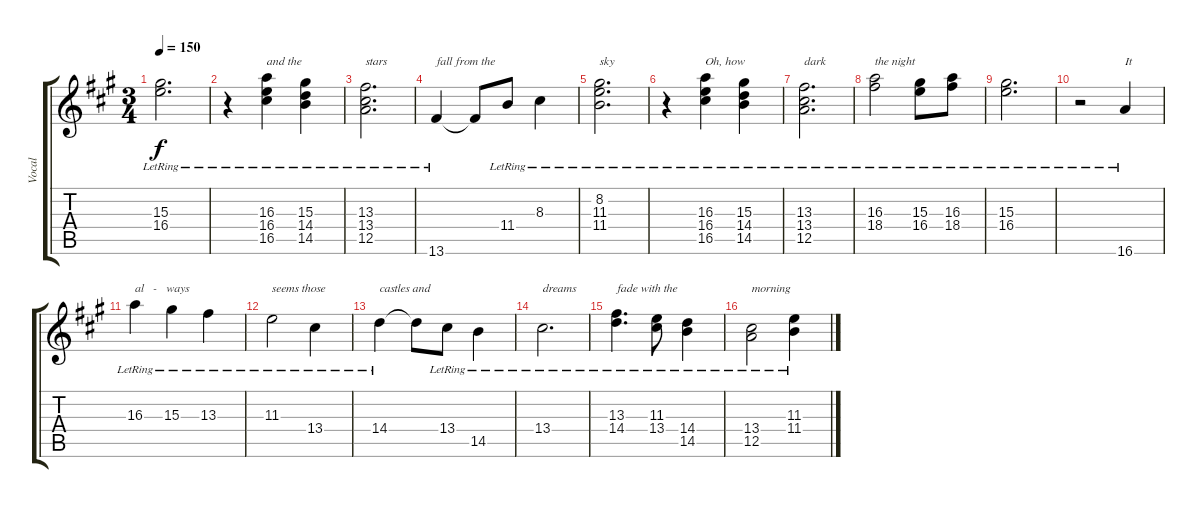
\track ("Vocal" "Vocal") {instrument acousticguitarsteel}
\staff {score tabs}
\tuning (F4 C4 F3 C3 A2 F2) {hide}
\ts (3 4)
\tempo 150
\clef g2
\ks f#minor
(15.3{lr} 16.4{lr}).2{d dy f} |
r.4 (16.3{lr} 16.4{lr} 16.5{lr}).4{txt "and the"} (15.3{lr} 14.4{lr} 14.5{lr}).4 |
(13.3{lr} 13.4{lr} 12.5{lr}).2{d txt "stars"} |
13.6{lr}.4{txt "fall from the"} 13.6{t}.8 11.4{lr}.8 8.3{lr}.4 |
(8.2{lr} 11.3{lr} 11.4{lr}).2{d txt "sky"} |
r.4 (16.3{lr} 16.4{lr} 16.5{lr}).4{txt "Oh, how"} (15.3{lr} 14.4{lr} 14.5{lr}).4 |
(13.3{lr} 13.4{lr} 12.5{lr}).2{d txt "dark"} |
(16.3{lr} 18.4{lr}).2{txt "the night"} (15.3{lr} 16.4{lr}).8 (16.3{lr} 18.4{lr}).8 |
(15.3{lr} 16.4{lr}).2{d} |
r.2 16.6{lr}.4{txt "It"} |
16.3{lr}.4{txt "al   -   ways"} 15.3{lr}.4 13.3{lr}.4 |
11.3{lr}.2{txt "seems those"} 13.4{lr}.4 |
14.4{lr}.4{txt "castles and"} 14.4{t}.8 13.4{lr}.8 14.5{lr}.4 |
13.4{lr}.2{d txt "dreams"} |
(13.3{lr} 14.4{lr}).4{d txt "fade with the"} (11.3{lr} 13.4{lr}).8 (14.4{lr} 14.5{lr}).4 |
(13.4{lr} 12.5{lr}).2{txt "morning"} (11.3{lr} 11.4{lr}).4
